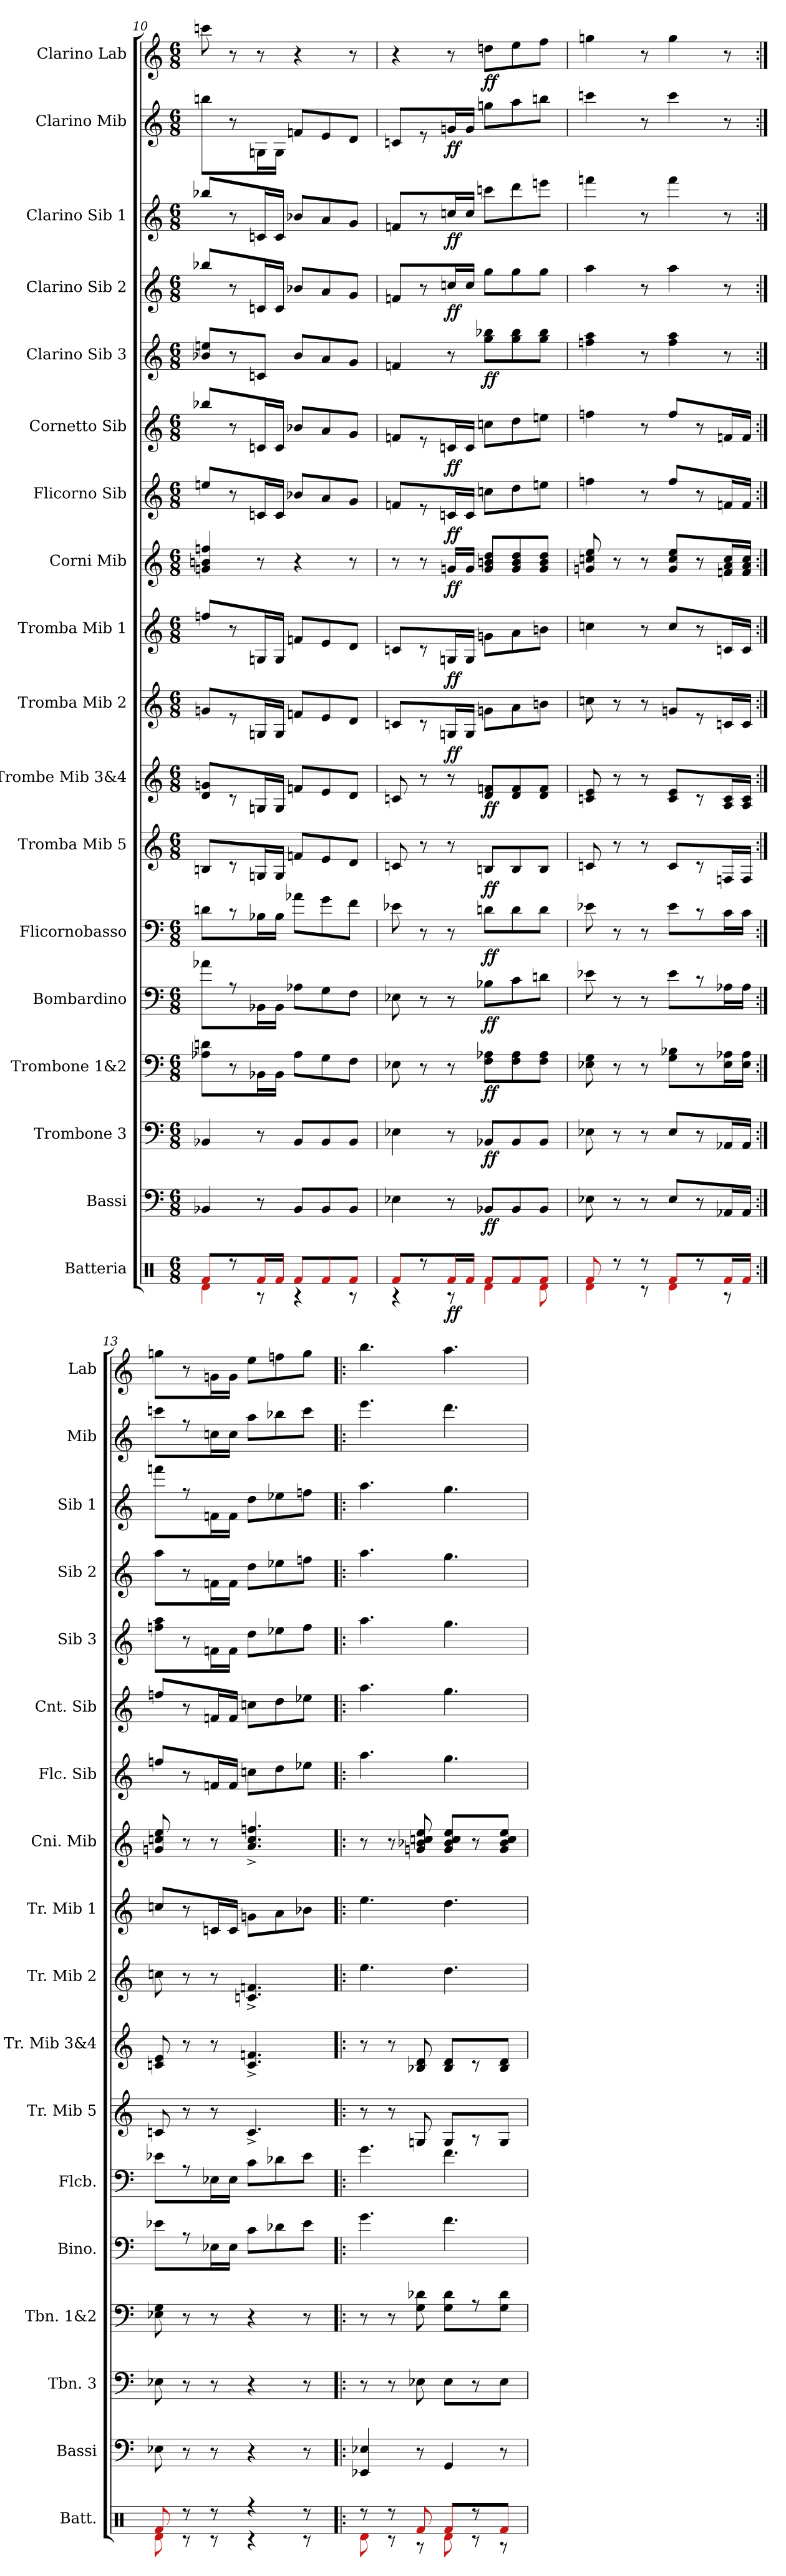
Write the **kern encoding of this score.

**kern	**dynam	**kern	**dynam	**kern	**dynam	**kern	**dynam	**kern	**dynam	**kern	**dynam	**kern	**dynam	**kern	**dynam	**kern	**dynam	**kern	**dynam	**kern	**dynam	**kern	**dynam	**kern	**dynam	**kern	**dynam	**kern	**dynam	**kern	**dynam	**kern	**dynam	**kern	**dynam
*part18	*part18	*part17	*part17	*part16	*part16	*part15	*part15	*part14	*part14	*part13	*part13	*part12	*part12	*part11	*part11	*part10	*part10	*part9	*part9	*part8	*part8	*part7	*part7	*part6	*part6	*part5	*part5	*part4	*part4	*part3	*part3	*part2	*part2	*part1	*part1
*staff18	*staff18	*staff17	*staff17	*staff16	*staff16	*staff15	*staff15	*staff14	*staff14	*staff13	*staff13	*staff12	*staff12	*staff11	*staff11	*staff10	*staff10	*staff9	*staff9	*staff8	*staff8	*staff7	*staff7	*staff6	*staff6	*staff5	*staff5	*staff4	*staff4	*staff3	*staff3	*staff2	*staff2	*staff1	*staff1
*I"Batteria	*	*I"Bassi	*	*I"Trombone 3	*	*I"Trombone 1&2	*	*I"Bombardino	*	*I"Flicornobasso	*	*I"Tromba Mib 5	*	*I"Trombe Mib 3&4	*	*I"Tromba Mib 2	*	*I"Tromba Mib 1	*	*I"Corni Mib	*	*I"Flicorno Sib	*	*I"Cornetto Sib	*	*I"Clarino Sib 3	*	*I"Clarino Sib 2	*	*I"Clarino Sib 1	*	*I"Clarino Mib	*	*I"Clarino Lab	*
*I'Batt.	*	*I'Bassi	*	*I'Tbn. 3	*	*I'Tbn. 1&2	*	*I'Bino.	*	*I'Flcb.	*	*I'Tr. Mib 5	*	*I'Tr. Mib 3&4	*	*I'Tr. Mib 2	*	*I'Tr. Mib 1	*	*I'Cni. Mib	*	*I'Flc. Sib	*	*I'Cnt. Sib	*	*I'Sib 3	*	*I'Sib 2	*	*I'Sib 1	*	*I'Mib	*	*I'Lab	*
*clefX	*	*clefF4	*	*clefF4	*	*clefF4	*	*clefF4	*	*clefF4	*	*clefG2	*	*clefG2	*	*clefG2	*	*clefG2	*	*clefG2	*	*clefG2	*	*clefG2	*	*clefG2	*	*clefG2	*	*clefG2	*	*clefG2	*	*clefG2	*
*	*	*	*	*	*	*	*	*	*	*	*	*ITrd-2c-3	*	*ITrd-2c-3	*	*ITrd-2c-3	*	*ITrd-2c-3	*	*ITrd5c9	*	*ITrd1c2	*	*ITrd1c2	*	*ITrd1c2	*	*ITrd1c2	*	*ITrd1c2	*	*ITrd-2c-3	*	*ITrd-5c-8	*
*M6/8	*	*M6/8	*	*M6/8	*	*M6/8	*	*M6/8	*	*M6/8	*	*M6/8	*	*M6/8	*	*M6/8	*	*M6/8	*	*M6/8	*	*M6/8	*	*M6/8	*	*M6/8	*	*M6/8	*	*M6/8	*	*M6/8	*	*M6/8	*
=10	=10	=10	=10	=10	=10	=10	=10	=10	=10	=10	=10	=10	=10	=10	=10	=10	=10	=10	=10	=10	=10	=10	=10	=10	=10	=10	=10	=10	=10	=10	=10	=10	=10	=10	=10
*^	*	*	*	*	*	*	*	*	*	*	*	*	*	*	*	*	*	*	*	*	*	*	*	*	*	*	*	*	*	*	*	*	*	*	*
8f/L	4d\	.	4BB-/	.	4BB-/	.	8A-\ 8dn\L	.	8a-\L	.	8dn\L	.	8dn/L	.	8f/ 8b-/L	.	8b-/L	.	8aa-/L	.	4B-/ 4dn/ 4a-/	.	8ddn/L	.	8aa-/L	.	8a-/ 8ddn/L	.	8aa-/L	.	8aa-/L	.	8dddn\L	.	8aaa-\	.
8r	.	.	.	.	.	.	8r	.	8r	.	8r	.	8r	.	8r	.	8r	.	8r	.	.	.	8r	.	8r	.	8r	.	8r	.	8r	.	8r	.	8r	.
16f/L	8r	.	8r	.	8r	.	16BB-\L	.	16BB-\L	.	16B-\L	.	16B-/L	.	16B-/L	.	16B-/L	.	16B-/L	.	8r	.	16B-/L	.	16B-/L	.	8B-/J	.	16B-/L	.	16B-/L	.	16B-\L	.	8r	.
16f/JJ	.	.	.	.	.	.	16BB-\JJ	.	16BB-\JJ	.	16B-\JJ	.	16B-/JJ	.	16B-/JJ	.	16B-/JJ	.	16B-/JJ	.	.	.	16B-/JJ	.	16B-/JJ	.	.	.	16B-/JJ	.	16B-/JJ	.	16B-\JJ	.	.	.
8f/L	4r	.	8BB-/L	.	8BB-/L	.	8A-\L	.	8A-\L	.	8a-\L	.	8a-/L	.	8a-/L	.	8a-/L	.	8a-/L	.	4r	.	8a-/L	.	8a-/L	.	8a-/L	.	8a-/L	.	8a-/L	.	8a-/L	.	4r	.
8f/	.	.	8BB-/	.	8BB-/	.	8G\	.	8G\	.	8g\	.	8g/	.	8g/	.	8g/	.	8g/	.	.	.	8g/	.	8g/	.	8g/	.	8g/	.	8g/	.	8g/	.	.	.
8f/J	8r	.	8BB-/J	.	8BB-/J	.	8F\J	.	8F\J	.	8f\J	.	8f/J	.	8f/J	.	8f/J	.	8f/J	.	8r	.	8f/J	.	8f/J	.	8f/J	.	8f/J	.	8f/J	.	8f/J	.	8r	.
=11	=11	=11	=11	=11	=11	=11	=11	=11	=11	=11	=11	=11	=11	=11	=11	=11	=11	=11	=11	=11	=11	=11	=11	=11	=11	=11	=11	=11	=11	=11	=11	=11	=11	=11	=11	=11
8f/L	4r	.	4E-\	.	4E-\	.	8E-\	.	8E-\	.	8e-\	.	8e-/	.	8e-/	.	8e-/L	.	8e-/L	.	8r	.	8e-/L	.	8e-/L	.	4e-/	.	8e-/L	.	8e-/L	.	8e-/L	.	4r	.
8r	.	.	.	.	.	.	8r	.	8r	.	8r	.	8r	.	8r	.	8r	.	8r	.	8r	.	8r	.	8r	.	.	.	8r	.	8r	.	8r	.	.	.
!	!	!LO:DY:b	!	!	!	!	!	!	!	!	!	!	!	!	!	!	!	!LO:DY:b	!	!LO:DY:b	!	!LO:DY:b	!	!LO:DY:b	!	!LO:DY:b	!	!	!	!LO:DY:b	!	!LO:DY:b	!	!LO:DY:b	!	!
16f/L	8r	ff	8r	.	8r	.	8r	.	8r	.	8r	.	8r	.	8r	.	16B-/L	ff	16B-/L	ff	16B-/LL	ff	16B-/L	ff	16B-/L	ff	8r	.	16b-/L	ff	16b-/L	ff	16b-/L	ff	8r	.
16f/JJ	.	.	.	.	.	.	.	.	.	.	.	.	.	.	.	.	16B-/JJ	.	16B-/JJ	.	16B-/JJ	.	16B-/JJ	.	16B-/JJ	.	.	.	16b-/JJ	.	16b-/JJ	.	16b-/JJ	.	.	.
!	!	!	!	!LO:DY:b	!	!LO:DY:b	!	!LO:DY:b	!	!LO:DY:b	!	!LO:DY:b	!	!LO:DY:b	!	!LO:DY:b	!	!	!	!	!	!	!	!	!	!	!	!LO:DY:b	!	!	!	!	!	!	!	!LO:DY:b
8f/L	4d\	.	8BB-/L	ff	8BB-/L	ff	8F\ 8A-\L	ff	8B-\L	ff	8dn\L	ff	8dn/L	ff	8f/ 8a-/L	ff	8b-\L	.	8b-\L	.	8B-/ 8dn/ 8f/L	.	8b-\L	.	8b-\L	.	8ff\ 8aa-\L	ff	8ff\L	.	8bb-\L	.	8bb-\L	.	8bb-\L	ff
8f/	.	.	8BB-/	.	8BB-/	.	8F\ 8A-\	.	8c\	.	8d\	.	8d/	.	8f/ 8a-/	.	8cc\	.	8cc\	.	8B-/ 8d/ 8f/	.	8cc\	.	8cc\	.	8ff\ 8aa-\	.	8ff\	.	8ccc\	.	8ccc\	.	8ccc\	.
8f/J	8d\	.	8BB-/J	.	8BB-/J	.	8F\ 8A-\J	.	8dn\J	.	8d\J	.	8d/J	.	8f/ 8a-/J	.	8ddn\J	.	8ddn\J	.	8B-/ 8d/ 8f/J	.	8ddn\J	.	8ddn\J	.	8ff\ 8aa-\J	.	8ff\J	.	8dddn\J	.	8dddn\J	.	8ddd\J	.
=12	=12	=12	=12	=12	=12	=12	=12	=12	=12	=12	=12	=12	=12	=12	=12	=12	=12	=12	=12	=12	=12	=12	=12	=12	=12	=12	=12	=12	=12	=12	=12	=12	=12	=12	=12	=12
8f/	4d\	.	8E-\	.	8E-\	.	8E-\ 8G\	.	8e-\	.	8e-\	.	8e-/	.	8e-/ 8g/	.	8ee-\	.	4ee-\	.	8B-/ 8e-/ 8g/	.	4ee-\	.	4ee-\	.	4ee-\ 4gg\	.	4gg\	.	4eee-\	.	4eee-\	.	4eee-\	.
8r	.	.	8r	.	8r	.	8r	.	8r	.	8r	.	8r	.	8r	.	8r	.	.	.	8r	.	.	.	.	.	.	.	.	.	.	.	.	.	.	.
8r	8r	.	8r	.	8r	.	8r	.	8r	.	8r	.	8r	.	8r	.	8r	.	8r	.	8r	.	8r	.	8r	.	8r	.	8r	.	8r	.	8r	.	8r	.
8f/L	4d\	.	8E-/L	.	8E-/L	.	8G\ 8B-\L	.	8e-\L	.	8e-\L	.	8e-/L	.	8e-/ 8g/L	.	8b-/L	.	8ee-/L	.	8B-/ 8e-/ 8g/L	.	8ee-/L	.	8ee-/L	.	4ee-\ 4gg\	.	4gg\	.	4eee-\	.	4eee-\	.	4eee-\	.
8r	.	.	8r	.	8r	.	8r	.	8r	.	8r	.	8r	.	8r	.	8r	.	8r	.	8r	.	8r	.	8r	.	.	.	.	.	.	.	.	.	.	.
16f/L	8r	.	16AA-/L	.	16AA-/L	.	16E-\ 16A-\L	.	16A-\L	.	16c\L	.	16A-/L	.	16c/ 16e-/L	.	16e-/L	.	16e-/L	.	16A-/ 16c/ 16e-/L	.	16e-/L	.	16e-/L	.	8r	.	8r	.	8r	.	8r	.	8r	.
16f/JJ	.	.	16AA-/JJ	.	16AA-/JJ	.	16E-\ 16A-\JJ	.	16A-\JJ	.	16c\JJ	.	16A-/JJ	.	16c/ 16e-/JJ	.	16e-/JJ	.	16e-/JJ	.	16A-/ 16c/ 16e-/JJ	.	16e-/JJ	.	16e-/JJ	.	.	.	.	.	.	.	.	.	.	.
=13:|!	=13:|!	=13:|!	=13:|!	=13:|!	=13:|!	=13:|!	=13:|!	=13:|!	=13:|!	=13:|!	=13:|!	=13:|!	=13:|!	=13:|!	=13:|!	=13:|!	=13:|!	=13:|!	=13:|!	=13:|!	=13:|!	=13:|!	=13:|!	=13:|!	=13:|!	=13:|!	=13:|!	=13:|!	=13:|!	=13:|!	=13:|!	=13:|!	=13:|!	=13:|!	=13:|!	=13:|!
8f/	8d\	.	8E-\	.	8E-\	.	8E-\ 8G\	.	8e-\L	.	8e-\L	.	8e-/	.	8e-/ 8g/	.	8ee-\	.	8ee-/L	.	8B-/ 8e-/ 8g/	.	8ee-/L	.	8ee-/L	.	8ee-\ 8gg\L	.	8gg\L	.	8eee-\L	.	8eee-\L	.	8eee-\L	.
8r	8r	.	8r	.	8r	.	8r	.	8r	.	8r	.	8r	.	8r	.	8r	.	8r	.	8r	.	8r	.	8r	.	8r	.	8r	.	8r	.	8r	.	8r	.
8r	8r	.	8r	.	8r	.	8r	.	16E-\L	.	16E-\L	.	8r	.	8r	.	8r	.	16e-/L	.	8r	.	16e-/L	.	16e-/L	.	16e-\L	.	16e-\L	.	16e-\L	.	16ee-\L	.	16ee-\L	.
.	.	.	.	.	.	.	.	.	16E-\JJ	.	16E-\JJ	.	.	.	.	.	.	.	16e-/JJ	.	.	.	16e-/JJ	.	16e-/JJ	.	16e-\JJ	.	16e-\JJ	.	16e-\JJ	.	16ee-\JJ	.	16ee-\JJ	.
4r	4r	.	4r	.	4r	.	4r	.	8c\L	.	8c\L	.	4.e-^</	.	4.e-^</ 4.a-^</	.	4.e-^</ 4.a-^</	.	8b-\L	.	4.c^</ 4.e-^</ 4.a-^</	.	8b-\L	.	8b-\L	.	8cc\L	.	8cc\L	.	8cc\L	.	8ccc\L	.	8ccc\L	.
.	.	.	.	.	.	.	.	.	8d-\	.	8d-\	.	.	.	.	.	.	.	8cc\	.	.	.	8cc\	.	8cc\	.	8dd-\	.	8dd-\	.	8dd-\	.	8ddd-\	.	8ddd-\	.
8r	8r	.	8r	.	8r	.	8r	.	8e-\J	.	8e-\J	.	.	.	.	.	.	.	8dd-\J	.	.	.	8dd-\J	.	8dd-\J	.	8ee-\J	.	8ee-\J	.	8ee-\J	.	8eee-\J	.	8eee-\J	.
=14!|:	=14!|:	=14!|:	=14!|:	=14!|:	=14!|:	=14!|:	=14!|:	=14!|:	=14!|:	=14!|:	=14!|:	=14!|:	=14!|:	=14!|:	=14!|:	=14!|:	=14!|:	=14!|:	=14!|:	=14!|:	=14!|:	=14!|:	=14!|:	=14!|:	=14!|:	=14!|:	=14!|:	=14!|:	=14!|:	=14!|:	=14!|:	=14!|:	=14!|:	=14!|:	=14!|:	=14!|:
8r	8d\	.	4EE-/ 4E-/	.	8r	.	8r	.	4.g\	.	4.g\	.	8r	.	8r	.	4.gg\	.	4.gg\	.	8r	.	4.gg\	.	4.gg\	.	4.gg\	.	4.gg\	.	4.gg\	.	4.ggg\	.	4.ggg\	.
8r	8r	.	.	.	8r	.	8r	.	.	.	.	.	8r	.	8r	.	.	.	.	.	8r	.	.	.	.	.	.	.	.	.	.	.	.	.	.	.
8f/	8r	.	8r	.	8E-\	.	8G\ 8d-\	.	.	.	.	.	8B-/	.	8d-/ 8f/	.	.	.	.	.	8B-/ 8d-/ 8e-/ 8g/	.	.	.	.	.	.	.	.	.	.	.	.	.	.	.
8f/L	8d\	.	4GG/	.	8E-\L	.	8G\ 8d-\L	.	4.f\	.	4.f\	.	8B-/L	.	8d-/ 8f/L	.	4.ff\	.	4.ff\	.	8B-/ 8d-/ 8e-/ 8g/L	.	4.ff\	.	4.ff\	.	4.ff\	.	4.ff\	.	4.ff\	.	4.fff\	.	4.fff\	.
8r	8r	.	.	.	8r	.	8r	.	.	.	.	.	8r	.	8r	.	.	.	.	.	8r	.	.	.	.	.	.	.	.	.	.	.	.	.	.	.
8f/J	8r	.	8r	.	8E-\J	.	8G\ 8d-\J	.	.	.	.	.	8B-/J	.	8d-/ 8f/J	.	.	.	.	.	8B-/ 8d-/ 8e-/ 8g/J	.	.	.	.	.	.	.	.	.	.	.	.	.	.	.
*v	*v	*	*	*	*	*	*	*	*	*	*	*	*	*	*	*	*	*	*	*	*	*	*	*	*	*	*	*	*	*	*	*	*	*	*	*
=	=	=	=	=	=	=	=	=	=	=	=	=	=	=	=	=	=	=	=	=	=	=	=	=	=	=	=	=	=	=	=	=	=	=	=
*-	*-	*-	*-	*-	*-	*-	*-	*-	*-	*-	*-	*-	*-	*-	*-	*-	*-	*-	*-	*-	*-	*-	*-	*-	*-	*-	*-	*-	*-	*-	*-	*-	*-	*-	*-
